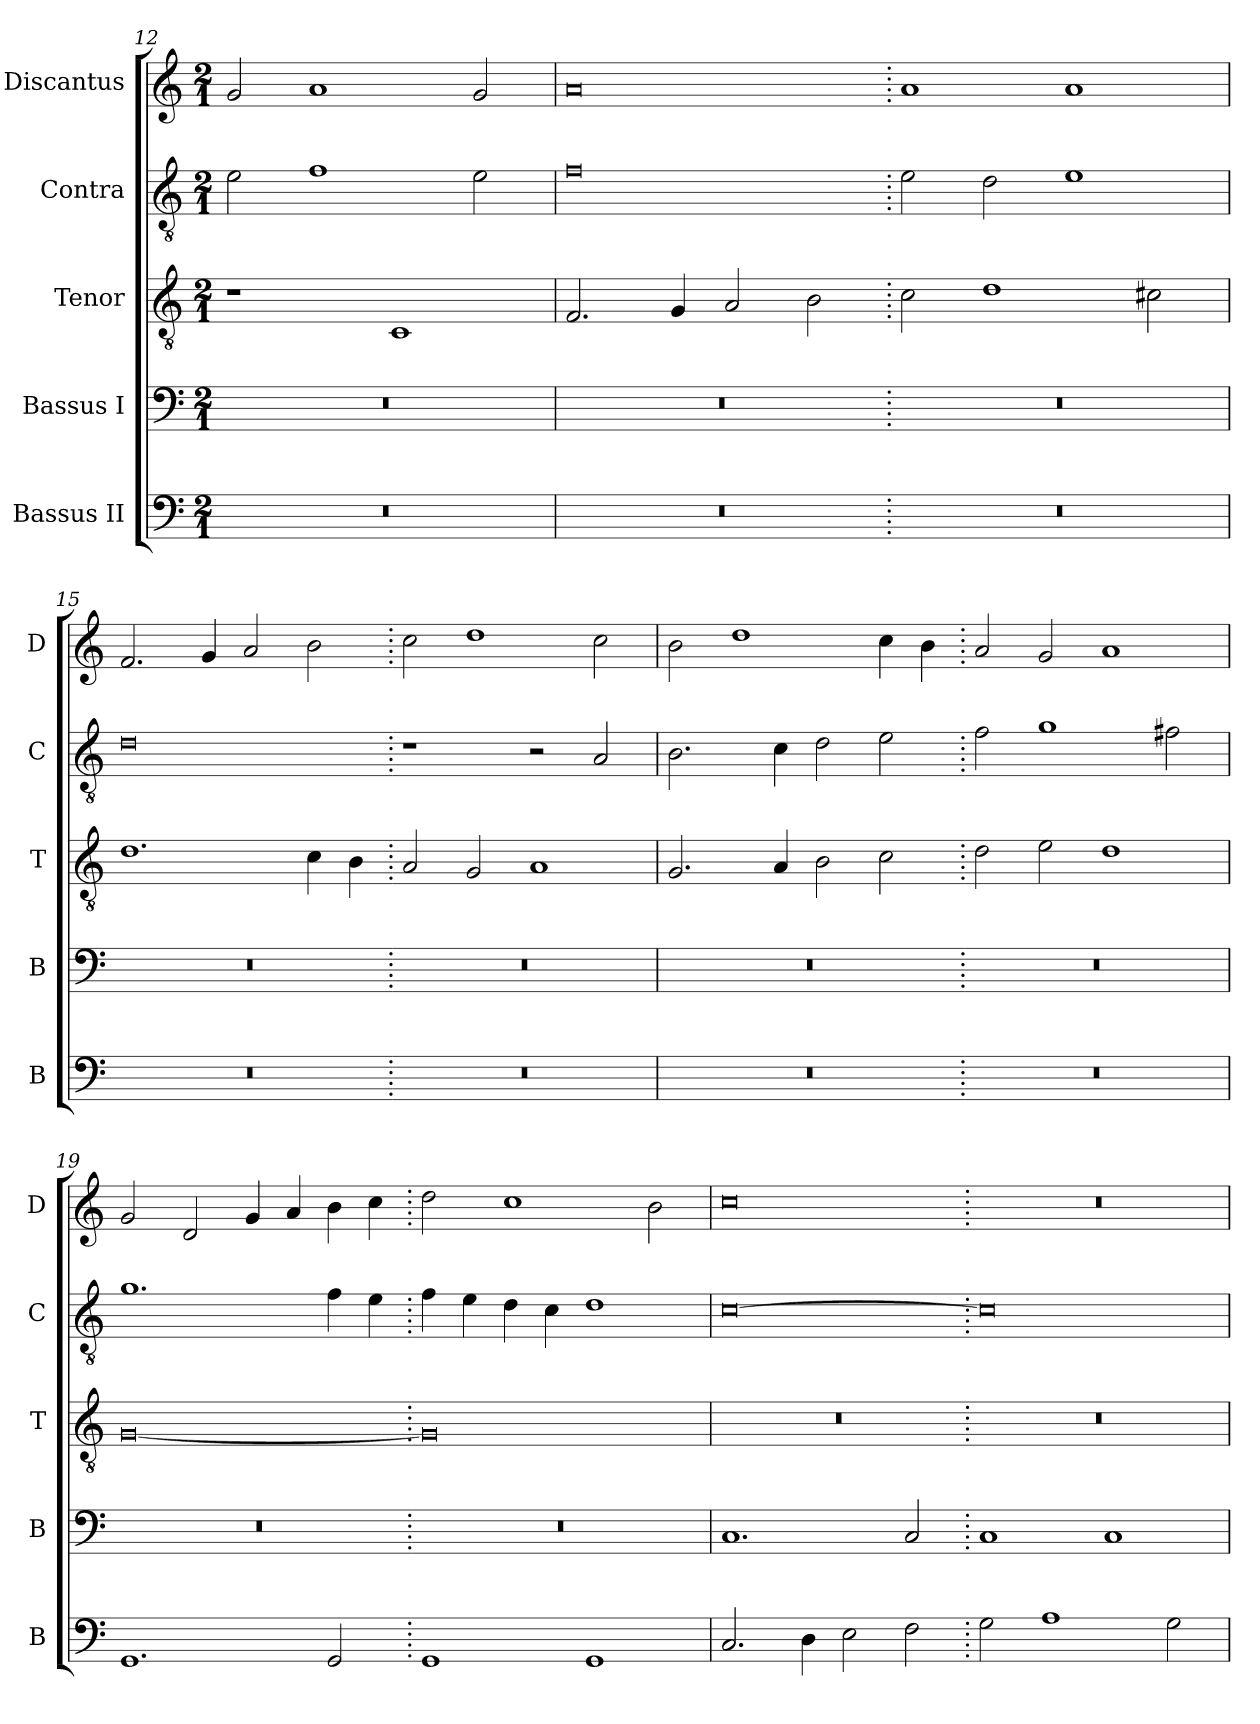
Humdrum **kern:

**kern	**kern	**kern	**kern	**kern
*part5	*part4	*part3	*part2	*part1
*staff5	*staff4	*staff3	*staff2	*staff1
*I"Bassus II	*I"Bassus I	*I"Tenor	*I"Contra	*I"Discantus
*I'B	*I'B	*I'T	*I'C	*I'D
*clefF4	*clefF4	*clefGv2	*clefGv2	*clefG2
*k[]	*k[]	*k[]	*k[]	*k[]
*M2/1	*M2/1	*M2/1	*M2/1	*M2/1
=12	=12	=12	=12	=12
0r	0r	1r	2e\	2g/
.	.	.	1f	1a
.	.	1C	.	.
.	.	.	2e\	2g/
=13	=13	=13	=13	=13
0r	0r	2.F/	0f	0a
.	.	4G/	.	.
.	.	2A/	.	.
.	.	2B\	.	.
=14.	=14.	=14.	=14.	=14.
0r	0r	2c\	2e\	1a
.	.	1d	2d\	.
.	.	.	1e	1a
.	.	2c#X\	.	.
=15	=15	=15	=15	=15
0r	0r	1.d	0d	2.f/
.	.	.	.	4g/
.	.	.	.	2a/
.	.	4c\	.	2b\
.	.	4B\	.	.
=16.	=16.	=16.	=16.	=16.
0r	0r	2A/	1r	2cc\
.	.	2G/	.	1dd
.	.	1A	2r	.
.	.	.	2A/	2cc\
=17	=17	=17	=17	=17
0r	0r	2.G/	2.B\	2b\
.	.	.	.	1dd
.	.	4A/	4c\	.
.	.	2B\	2d\	.
.	.	2c\	2e\	4cc\
.	.	.	.	4b\
=18.	=18.	=18.	=18.	=18.
0r	0r	2d\	2f\	2a/
.	.	2e\	1g	2g/
.	.	1d	.	1a
.	.	.	2f#X\	.
=19	=19	=19	=19	=19
1.GG	0r	[0G	1.g	2g/
.	.	.	.	2d/
.	.	.	.	4g/
.	.	.	.	4a/
2GG/	.	.	4f\	4b\
.	.	.	4e\	4cc\
=20.	=20.	=20.	=20.	=20.
1GG	0r	0G]	4f\	2dd\
.	.	.	4e\	.
.	.	.	4d\	1cc
.	.	.	4c\	.
1GG	.	.	1d	.
.	.	.	.	2b\
=21	=21	=21	=21	=21
2.C/	1.C	0r	[0c	0cc
4D\	.	.	.	.
2E\	.	.	.	.
2F\	2C/	.	.	.
=22.	=22.	=22.	=22.	=22.
2G\	1C	0r	0c]	0r
1A	.	.	.	.
.	1C	.	.	.
2G\	.	.	.	.
=	=	=	=	=
*-	*-	*-	*-	*-
